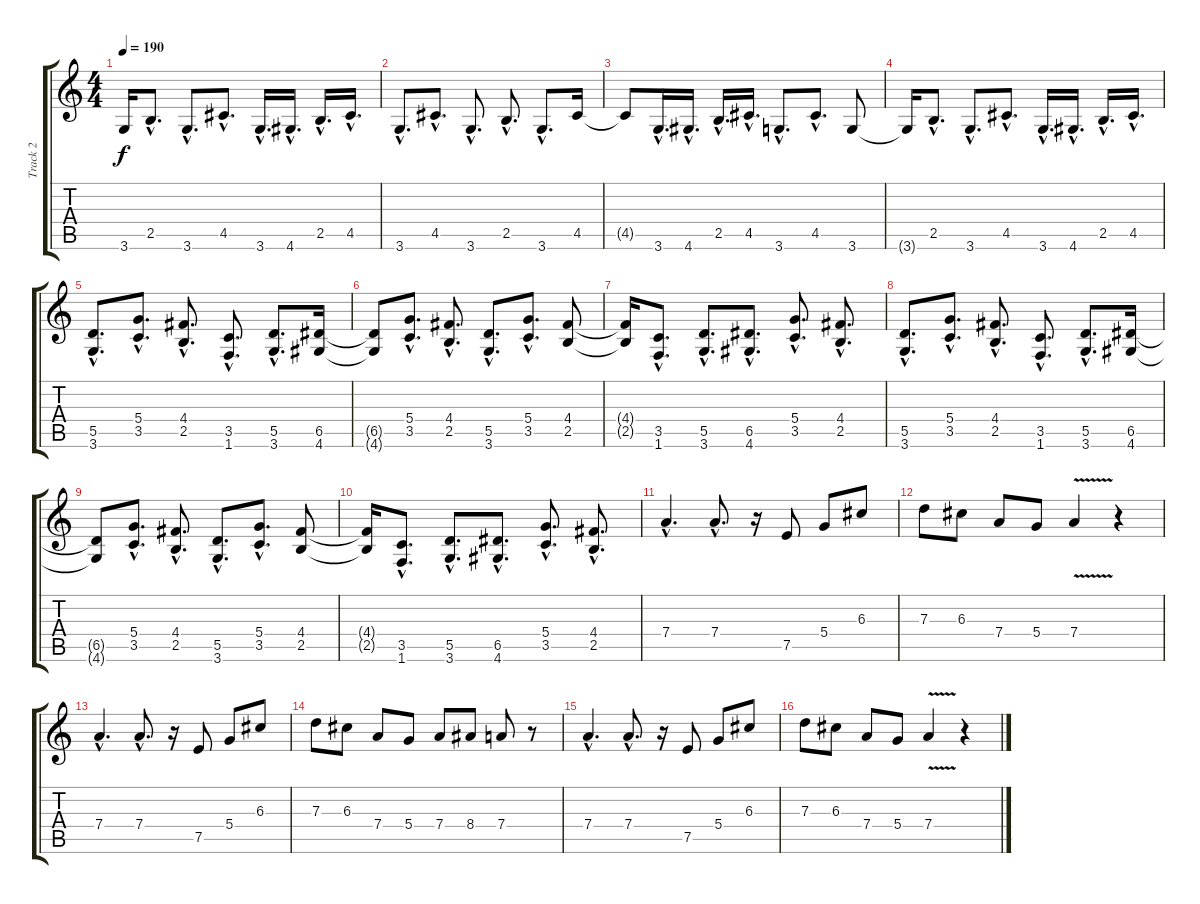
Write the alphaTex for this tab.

\track ("Track 2" "Track 2") {instrument distortionguitar}
\staff {score tabs}
\tuning (E4 B3 G3 D3 A2 E2) {hide}
\ts (4 4)
\tempo 190
\clef g2
\ks c
3.6{t}.16{dy f} 2.5{hac}.8{d} 3.6{hac}.8{d} 4.5{hac}.8{d} 3.6{hac}.16{d} 4.6{hac}.16{d} 2.5{hac}.16{d} 4.5{hac}.16{d} |
3.6{hac}.8{d} 4.5{hac}.8{d} 3.6{hac}.8{d} 2.5{hac}.8{d} 3.6{hac}.8{d} 4.5.16 |
4.5{t}.8 3.6{hac}.16{d} 4.6{hac}.16{d} 2.5{hac}.16{d} 4.5{hac}.16{d} 3.6{hac}.8{d} 4.5{hac}.8{d} 3.6.8 |
3.6{t}.16 2.5{hac}.8{d} 3.6{hac}.8{d} 4.5{hac}.8{d} 3.6{hac}.16{d} 4.6{hac}.16{d} 2.5{hac}.16{d} 4.5{hac}.16{d} |
(5.5{hac} 3.6{hac}).8{d} (5.4{hac} 3.5{hac}).8{d} (4.4{hac} 2.5{hac}).8{d} (3.5{hac} 1.6{hac}).8{d} (5.5{hac} 3.6{hac}).8{d} (6.5 4.6).16 |
(6.5{t} 4.6{t}).8 (5.4{hac} 3.5{hac}).8{d} (4.4{hac} 2.5{hac}).8{d} (5.5{hac} 3.6{hac}).8{d} (5.4{hac} 3.5{hac}).8{d} (4.4 2.5).8 |
(4.4{t} 2.5{t}).16 (3.5{hac} 1.6{hac}).8{d} (5.5{hac} 3.6{hac}).8{d} (6.5{hac} 4.6{hac}).8{d} (5.4{hac} 3.5{hac}).8{d} (4.4{hac} 2.5{hac}).8{d} |
(5.5{hac} 3.6{hac}).8{d} (5.4{hac} 3.5{hac}).8{d} (4.4{hac} 2.5{hac}).8{d} (3.5{hac} 1.6{hac}).8{d} (5.5{hac} 3.6{hac}).8{d} (6.5 4.6).16 |
(6.5{t} 4.6{t}).8 (5.4{hac} 3.5{hac}).8{d} (4.4{hac} 2.5{hac}).8{d} (5.5{hac} 3.6{hac}).8{d} (5.4{hac} 3.5{hac}).8{d} (4.4 2.5).8 |
(4.4{t} 2.5{t}).16 (3.5{hac} 1.6{hac}).8{d} (5.5{hac} 3.6{hac}).8{d} (6.5{hac} 4.6{hac}).8{d} (5.4{hac} 3.5{hac}).8{d} (4.4{hac} 2.5{hac}).8{d} |
7.4{hac}.4{d} 7.4{hac}.8{d} r.16 7.5.8 5.4.8 6.3.8 |
7.3.8 6.3.8 7.4.8 5.4.8 7.4{v}.4 r.4 |
7.4{hac}.4{d} 7.4{hac}.8{d} r.16 7.5.8 5.4.8 6.3.8 |
7.3.8 6.3.8 7.4.8 5.4.8 7.4.8 8.4.8 7.4.8 r.8 |
7.4{hac}.4{d} 7.4{hac}.8{d} r.16 7.5.8 5.4.8 6.3.8 |
7.3.8 6.3.8 7.4.8 5.4.8 7.4{v}.4 r.4
